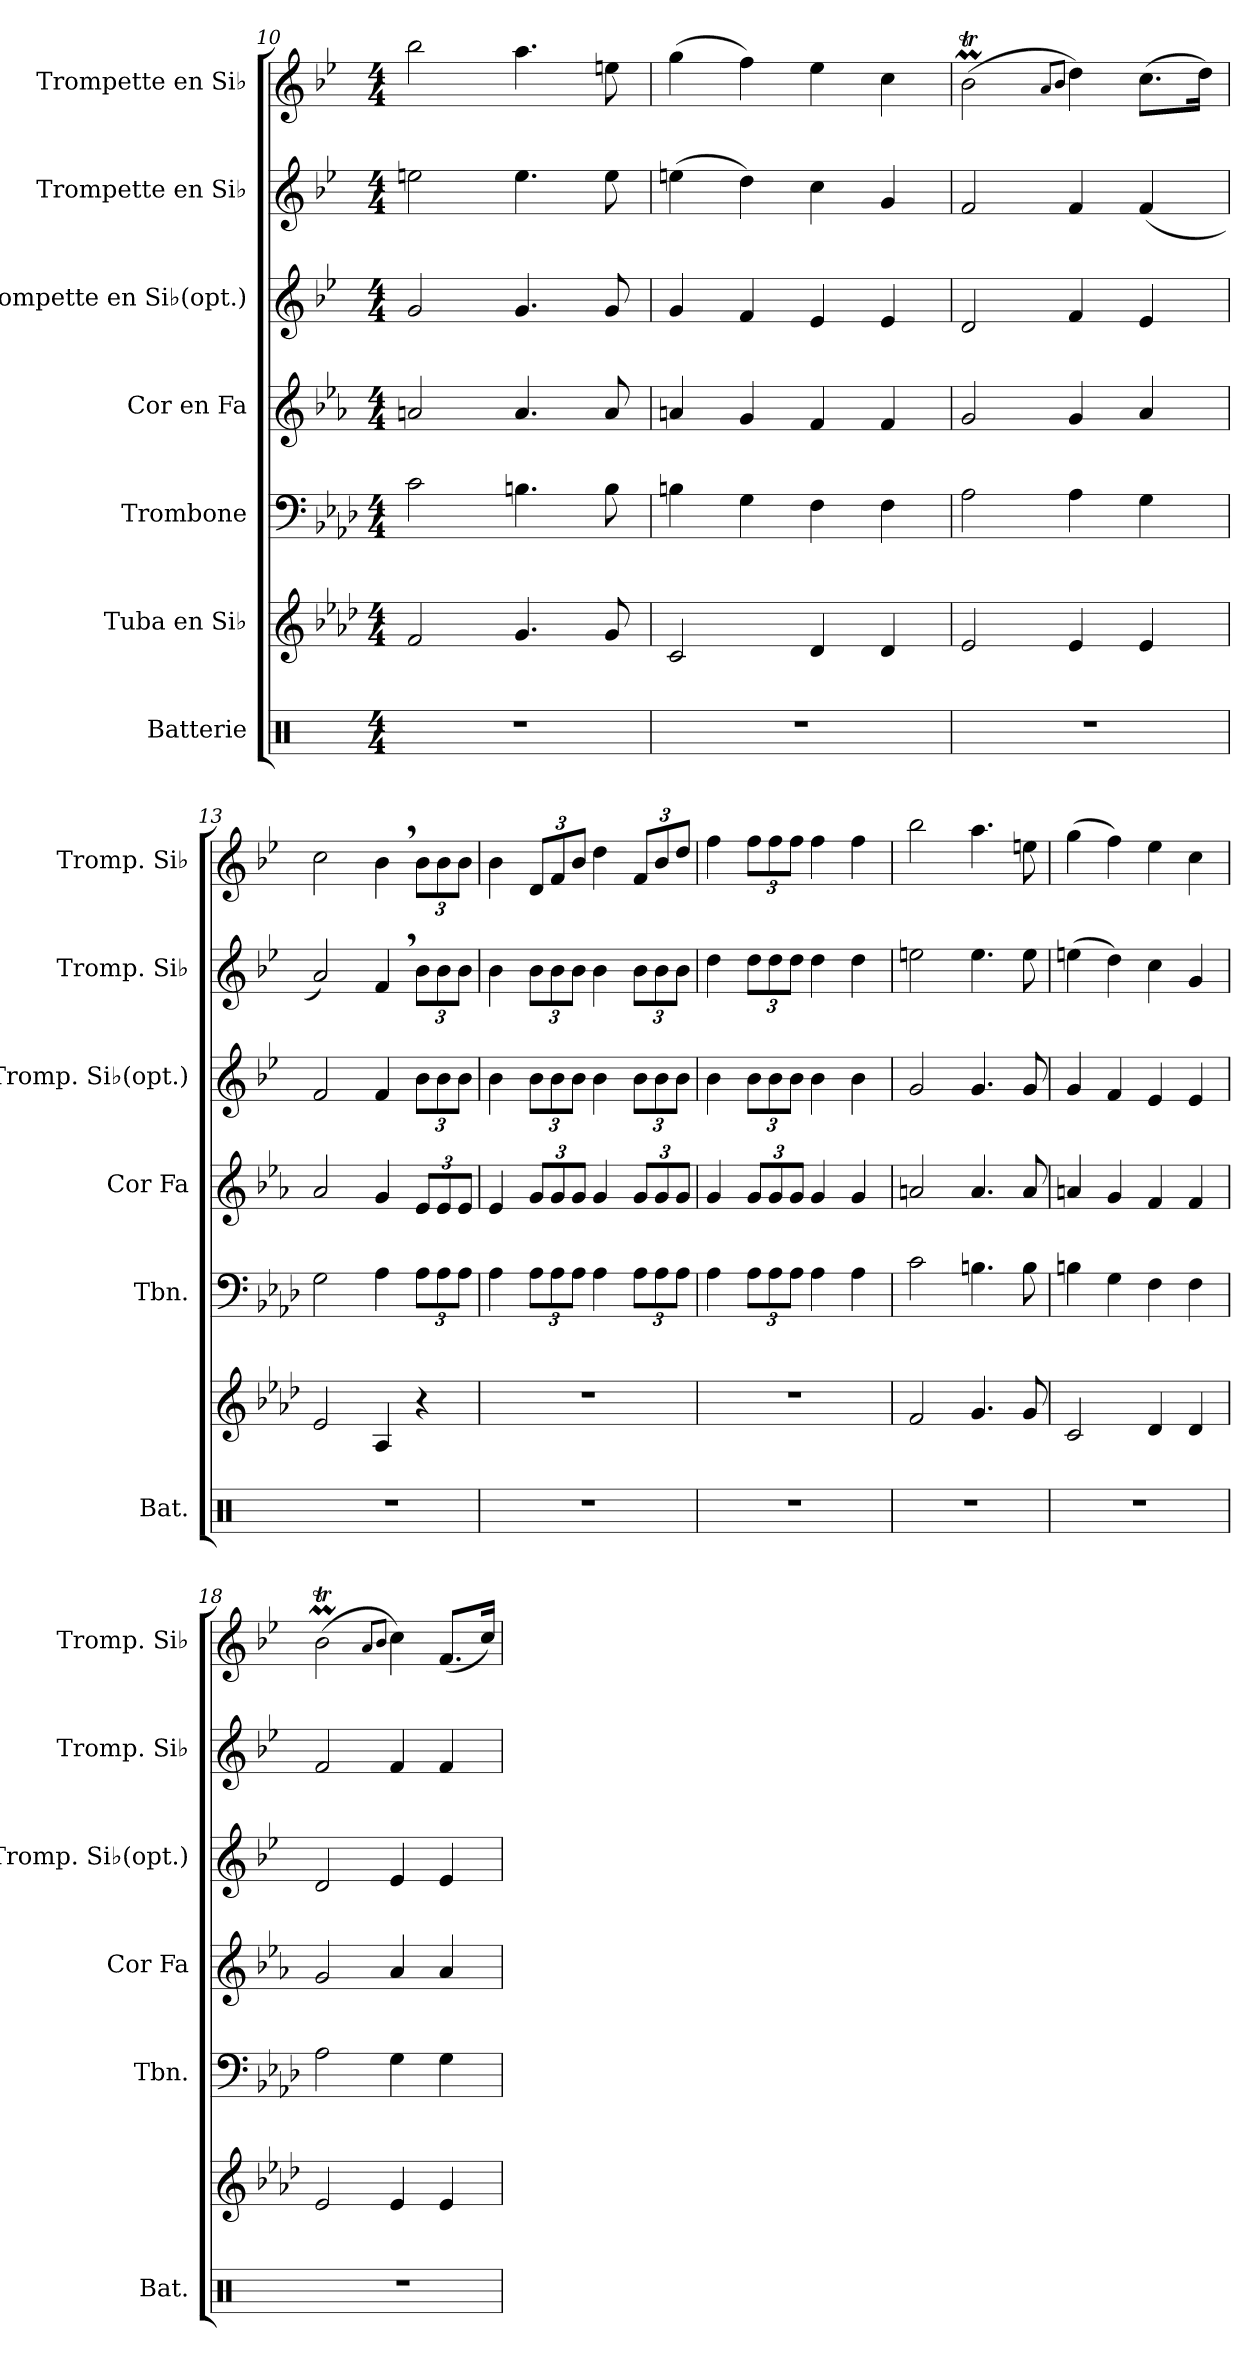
**kern	**kern	**kern	**kern	**kern	**kern	**kern
*part7	*part6	*part5	*part4	*part3	*part2	*part1
*staff7	*staff6	*staff5	*staff4	*staff3	*staff2	*staff1
*I"Batterie	*I"Tuba en Si♭	*I"Trombone	*I"Cor en Fa	*I"Trompette en Si♭(opt.)	*I"Trompette en Si♭	*I"Trompette en Si♭
*I'Bat.	*	*I'Tbn.	*I'Cor Fa	*I'Tromp. Si♭(opt.)	*I'Tromp. Si♭	*I'Tromp. Si♭
*clefX	*clefG2	*clefF4	*clefG2	*clefG2	*clefG2	*clefG2
*	*ITrd15c26	*	*ITrd4c7	*ITrd1c2	*ITrd1c2	*ITrd1c2
*k[]	*k[b-e-a-d-]	*k[b-e-a-d-]	*k[b-e-a-d-]	*k[b-e-a-d-]	*k[b-e-a-d-]	*k[b-e-a-d-]
*M4/4	*M4/4	*M4/4	*M4/4	*M4/4	*M4/4	*M4/4
=10	=10	=10	=10	=10	=10	=10
1r	2FF/	2c\	2dn/	2f/	2ddn\	2aa-\
.	4.GG/	4.Bn\	4.d/	4.f/	4.dd\	4.gg\
.	8GG/	8B\	8d/	8f/	8dd\	8ddn\
=11	=11	=11	=11	=11	=11	=11
1r	2CC/	4Bn\	4dn/	4f/	(>4ddn\	(>4ff\
.	.	4G\	4c/	4e-/	4cc\)	4ee-\)
.	4DD-/	4F\	4B-/	4d-/	4b-\	4dd-\
.	4DD-/	4F\	4B-/	4d-/	4f/	4b-\
!!LO:PB:g=z
=12	=12	=12	=12	=12	=12	=12
1r	2EE-/	2A-\	2c/	2c/	2e-/	(>2a-TM\
.	.	.	.	.	.	8qg/L
.	.	.	.	.	.	8qa-/J
.	4EE-/	4A-\	4c/	4e-/	4e-/	4cc\)
.	4EE-/	4G\	4d-/	4d-/	(<4e-/	(>8.b-\L
.	.	.	.	.	.	16cc\Jk)
=13	=13	=13	=13	=13	=13	=13
1r	2EE-/	2G\	2d-/	2e-/	2g/)	2b-\
.	4AAA-/	4A-\	4c/	4e-/	4e-,/	4a-,\
*	*	*Xbrackettup	*Xbrackettup	*Xbrackettup	*Xbrackettup	*Xbrackettup
.	4r	12A-\L	12A-/L	12a-\L	12a-\L	12a-\L
.	.	12A-\	12A-/	12a-\	12a-\	12a-\
.	.	12A-\J	12A-/J	12a-\J	12a-\J	12a-\J
=14	=14	=14	=14	=14	=14	=14
1r	1r	4A-\	4A-/	4a-\	4a-\	4a-\
.	.	12A-\L	12c/L	12a-\L	12a-\L	12c/L
.	.	12A-\	12c/	12a-\	12a-\	12e-/
.	.	12A-\J	12c/J	12a-\J	12a-\J	12a-/J
.	.	4A-\	4c/	4a-\	4a-\	4cc\
.	.	12A-\L	12c/L	12a-\L	12a-\L	12e-/L
.	.	12A-\	12c/	12a-\	12a-\	12a-/
.	.	12A-\J	12c/J	12a-\J	12a-\J	12cc/J
=15	=15	=15	=15	=15	=15	=15
1r	1r	4A-\	4c/	4a-\	4cc\	4ee-\
.	.	12A-\L	12c/L	12a-\L	12cc\L	12ee-\L
.	.	12A-\	12c/	12a-\	12cc\	12ee-\
.	.	12A-\J	12c/J	12a-\J	12cc\J	12ee-\J
.	.	4A-\	4c/	4a-\	4cc\	4ee-\
.	.	4A-\	4c/	4a-\	4cc\	4ee-\
=16	=16	=16	=16	=16	=16	=16
1r	2FF/	2c\	2dn/	2f/	2ddn\	2aa-\
.	4.GG/	4.Bn\	4.d/	4.f/	4.dd\	4.gg\
.	8GG/	8B\	8d/	8f/	8dd\	8ddn\
=17	=17	=17	=17	=17	=17	=17
1r	2CC/	4Bn\	4dn/	4f/	(>4ddn\	(>4ff\
.	.	4G\	4c/	4e-/	4cc\)	4ee-\)
.	4DD-/	4F\	4B-/	4d-/	4b-\	4dd-\
.	4DD-/	4F\	4B-/	4d-/	4f/	4b-\
!!LO:PB:g=z
=18	=18	=18	=18	=18	=18	=18
1r	2EE-/	2A-\	2c/	2c/	2e-/	(>2a-TM\
.	.	.	.	.	.	8qg/L
.	.	.	.	.	.	8qa-/J
.	4EE-/	4G\	4d-/	4d-/	4e-/	4b-\)
.	4EE-/	4G\	4d-/	4d-/	4e-/	(<8.e-/L
.	.	.	.	.	.	16b-/Jk)
=	=	=	=	=	=	=
*-	*-	*-	*-	*-	*-	*-
